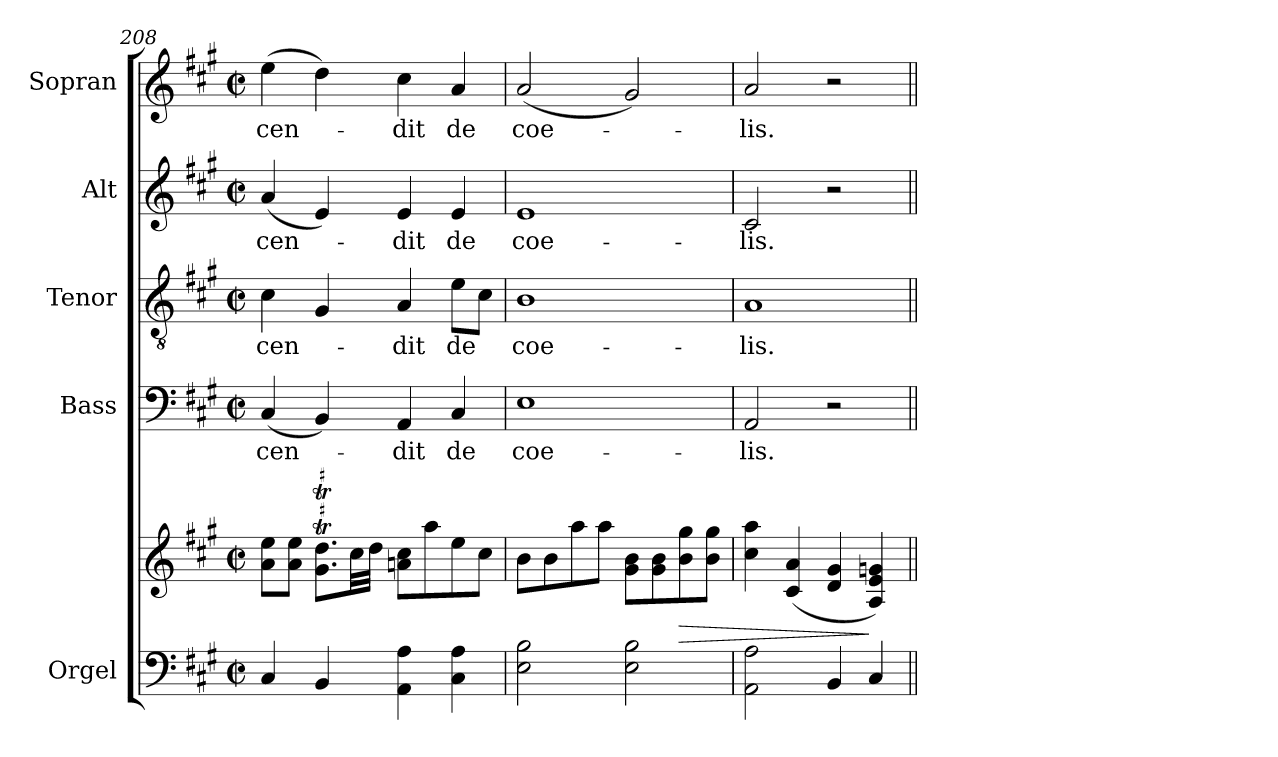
**kern	**kern	**dynam	**kern	**text	**kern	**text	**kern	**text	**kern	**text
*part5	*part5	*part5	*part4	*part4	*part3	*part3	*part2	*part2	*part1	*part1
*staff6	*staff5	*staff5/6	*staff4	*staff4	*staff3	*staff3	*staff2	*staff2	*staff1	*staff1
*I"Orgel	*	*	*I"Bass	*	*I"Tenor	*	*I"Alt	*	*I"Sopran	*
*I'Org.	*	*	*I'B.	*	*I'T.	*	*I'A.	*	*I'S.	*
*clefF4	*clefG2	*	*clefF4	*	*clefGv2	*	*clefG2	*	*clefG2	*
*k[f#c#g#]	*k[f#c#g#]	*	*k[f#c#g#]	*	*k[f#c#g#]	*	*k[f#c#g#]	*	*k[f#c#g#]	*
*A:	*A:	*	*A:	*	*A:	*	*A:	*	*A:	*
*M2/2	*M2/2	*	*M2/2	*	*M2/2	*	*M2/2	*	*M2/2	*
*met(c|)	*met(c|)	*	*met(c|)	*	*met(c|)	*	*met(c|)	*	*met(c|)	*
=208	=208	=208	=208	=208	=208	=208	=208	=208	=208	=208
!	!	!	!	!LO:LY:b	!	!LO:LY:b	!	!LO:LY:b	!	!LO:LY:b
4C#/	8a\ 8ee\L	.	(<4C#/	-cen-	4c#\	-cen-	(<4a/	-cen-	(>4ee\	-cen-
.	8a\ 8ee\J	.	.	.	.	.	.	.	.	.
4BB/	8.g#\T 8.dd\TL	.	4BB/)	.	4G#/	.	4e/)	.	4dd\)	.
.	32cc#\LL	.	.	.	.	.	.	.	.	.
.	32dd\JJJ	.	.	.	.	.	.	.	.	.
!	!	!	!	!LO:LY:b	!	!LO:LY:b	!	!LO:LY:b	!	!LO:LY:b
4AA\ 4A\	8a\ 8cc#\L	.	4AA/	-dit	4A/	-dit	4e/	-dit	4cc#\	-dit
.	8aa\	.	.	.	.	.	.	.	.	.
!	!	!	!	!LO:LY:b	!	!LO:LY:b	!	!LO:LY:b	!	!LO:LY:b
4C#\ 4A\	8ee\	.	4C#/	de	8e\L	de	4e/	de	4a/	de
.	8cc#\J	.	.	.	8c#\J	.	.	.	.	.
=209	=209	=209	=209	=209	=209	=209	=209	=209	=209	=209
!	!	!	!	!LO:LY:b	!	!LO:LY:b	!	!LO:LY:b	!	!LO:LY:b
2E\ 2B\	8b\L	.	1E	coe-	1B	coe-	1e	coe-	(<2a/	coe-
.	8b\	.	.	.	.	.	.	.	.	.
.	8aa\	.	.	.	.	.	.	.	.	.
.	8aa\J	.	.	.	.	.	.	.	.	.
2E\ 2B\	8g#\ 8b\L	.	.	.	.	.	.	.	2g#/)	.
.	8g#\ 8b\	.	.	.	.	.	.	.	.	.
!	!	!LO:HP:b	!	!	!	!	!	!	!	!
.	8b\ 8gg#\	>	.	.	.	.	.	.	.	.
.	8b\ 8gg#\J	.	.	.	.	.	.	.	.	.
=210	=210	=210	=210	=210	=210	=210	=210	=210	=210	=210
!	!	!	!	!LO:LY:b	!	!LO:LY:b	!	!LO:LY:b	!	!LO:LY:b
2AA\ 2A\	4cc#\ 4aa\	.	2AA/	-lis.	1A	-lis.	2c#/	-lis.	2a/	-lis.
.	(<4c#/ 4a/	.	.	.	.	.	.	.	.	.
4BB/	4d/ 4g#/	.	2r	.	.	.	2r	.	2r	.
4C#/	4A/ 4e/ 4gn/)	]	.	.	.	.	.	.	.	.
=||	=||	=||	=||	=||	=||	=||	=||	=||	=||	=||
*-	*-	*-	*-	*-	*-	*-	*-	*-	*-	*-
